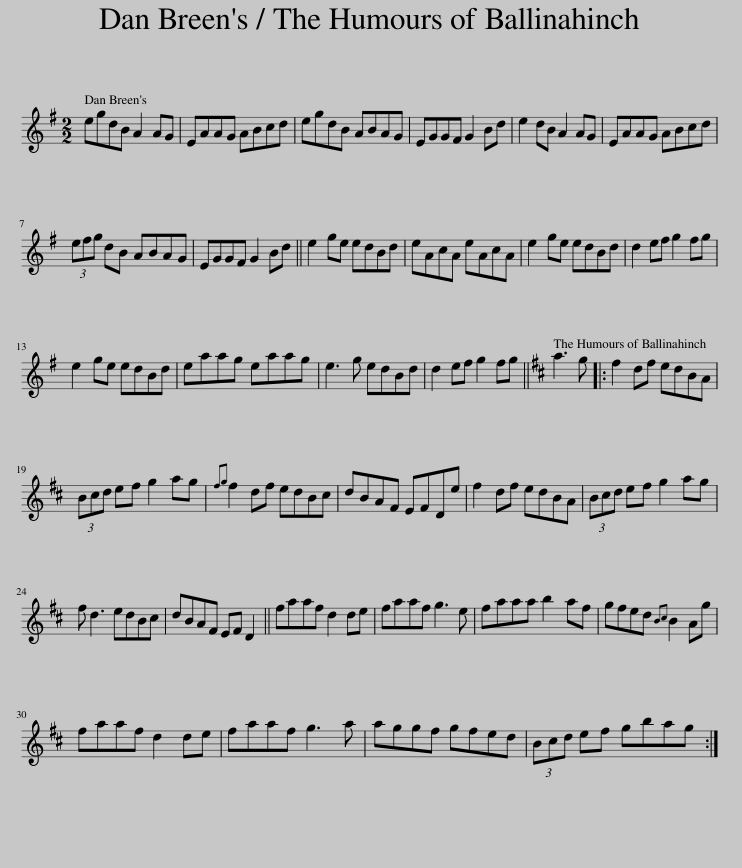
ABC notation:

X:1
L:1/8
M:2/2
I:linebreak $
K:G
V:1 treble
V:1
 egdB A2 AG | EAAG ABcd | egdB ABAG | EGGF G2 Bd | e2 dB A2 AG | %5
 EAAG ABcd |$ (3efg dB ABAG | EGGF G2 Bd || e2 ge edBd | eAcA eAcA | %10
 e2 ge edBd | d2 ef g2 fg |$ e2 ge edBd | eaag eaag | e3 g edBd | %15
 d2 ef g2 fg ||[K:D] a3 g |: f2 df edBA |$ (3Bcd ef g2 ag |{fg} f2 df edBc | %20
 dBAF EFDe | f2 df edBA | (3Bcd ef g2 ag |$ f d3 edBc | dBAF EF D2 || %25
 faaf d2 de | faaf g3 e | faaa b2 af | gfed{Bc} B2 Ag |$ faaf d2 de | %30
 faaf g3 a | aggf gfed | (3Bcd ef gbag :| %33
